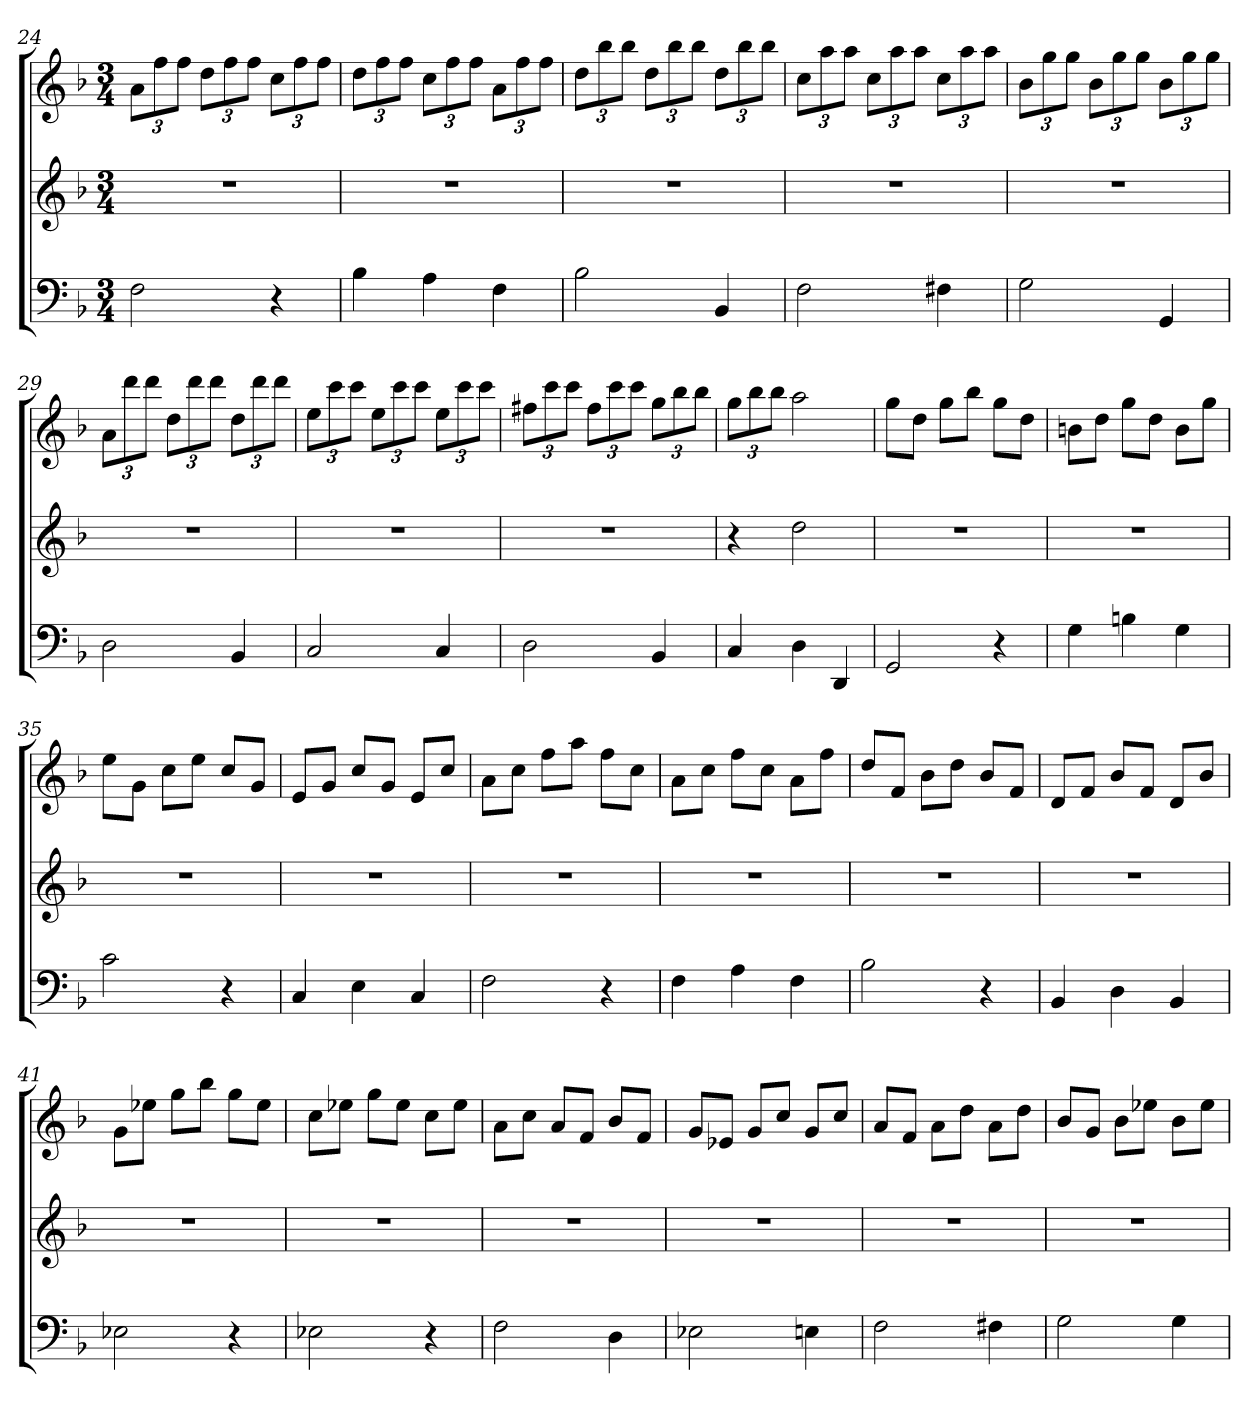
**kern	**kern	**kern
*part3	*part2	*part1
*staff3	*staff2	*staff1
*k[b-]	*k[b-]	*k[b-]
*F:	*F:	*F:
*M3/4	*M3/4	*M3/4
=24	=24	=24
2F	2.r	12aL
.	.	12ff
.	.	12ffJ
.	.	12ddL
.	.	12ff
.	.	12ffJ
4r	.	12ccL
.	.	12ff
.	.	12ffJ
=25	=25	=25
4B-	2.r	12ddL
.	.	12ff
.	.	12ffJ
4A	.	12ccL
.	.	12ff
.	.	12ffJ
4F	.	12aL
.	.	12ff
.	.	12ffJ
=26	=26	=26
2B-	2.r	12ddL
.	.	12bb-
.	.	12bb-J
.	.	12ddL
.	.	12bb-
.	.	12bb-J
4BB-	.	12ddL
.	.	12bb-
.	.	12bb-J
=27	=27	=27
2F	2.r	12ccL
.	.	12aa
.	.	12aaJ
.	.	12ccL
.	.	12aa
.	.	12aaJ
4F#X	.	12ccL
.	.	12aa
.	.	12aaJ
=28	=28	=28
2G	2.r	12b-L
.	.	12gg
.	.	12ggJ
.	.	12b-L
.	.	12gg
.	.	12ggJ
4GG	.	12b-L
.	.	12gg
.	.	12ggJ
=29	=29	=29
2D	2.r	12aL
.	.	12ddd
.	.	12dddJ
.	.	12ddL
.	.	12ddd
.	.	12dddJ
4BB-	.	12ddL
.	.	12ddd
.	.	12dddJ
=30	=30	=30
2C	2.r	12eeL
.	.	12ccc
.	.	12cccJ
.	.	12eeL
.	.	12ccc
.	.	12cccJ
4C	.	12eeL
.	.	12ccc
.	.	12cccJ
=31	=31	=31
2D	2.r	12ff#XL
.	.	12ccc
.	.	12cccJ
.	.	12ff#L
.	.	12ccc
.	.	12cccJ
4BB-	.	12ggL
.	.	12bb-
.	.	12bb-J
=32	=32	=32
4C	4r	12ggL
.	.	12bb-
.	.	12bb-J
4D	2dd	2aa
4DD	.	.
=33	=33	=33
2GG	2.r	8ggL
.	.	8ddJ
.	.	8ggL
.	.	8bb-J
4r	.	8ggL
.	.	8ddJ
=34	=34	=34
4G	2.r	8bnL
.	.	8ddJ
4Bn	.	8ggL
.	.	8ddJ
4G	.	8bL
.	.	8ggJ
=35	=35	=35
2c	2.r	8eeL
.	.	8gJ
.	.	8ccL
.	.	8eeJ
4r	.	8ccL
.	.	8gJ
=36	=36	=36
4C	2.r	8eL
.	.	8gJ
4E	.	8ccL
.	.	8gJ
4C	.	8eL
.	.	8ccJ
=37	=37	=37
2F	2.r	8aL
.	.	8ccJ
.	.	8ffL
.	.	8aaJ
4r	.	8ffL
.	.	8ccJ
=38	=38	=38
4F	2.r	8aL
.	.	8ccJ
4A	.	8ffL
.	.	8ccJ
4F	.	8aL
.	.	8ffJ
=39	=39	=39
2B-	2.r	8ddL
.	.	8fJ
.	.	8b-L
.	.	8ddJ
4r	.	8b-L
.	.	8fJ
=40	=40	=40
4BB-	2.r	8dL
.	.	8fJ
4D	.	8b-L
.	.	8fJ
4BB-	.	8dL
.	.	8b-J
=41	=41	=41
2E-X	2.r	8gL
.	.	8ee-XJ
.	.	8ggL
.	.	8bb-J
4r	.	8ggL
.	.	8ee-J
=42	=42	=42
2E-X	2.r	8ccL
.	.	8ee-XJ
.	.	8ggL
.	.	8ee-J
4r	.	8ccL
.	.	8ee-J
=43	=43	=43
2F	2.r	8aL
.	.	8ccJ
.	.	8aL
.	.	8fJ
4D	.	8b-L
.	.	8fJ
=44	=44	=44
2E-X	2.r	8gL
.	.	8e-XJ
.	.	8gL
.	.	8ccJ
4En	.	8gL
.	.	8ccJ
=45	=45	=45
2F	2.r	8aL
.	.	8fJ
.	.	8aL
.	.	8ddJ
4F#X	.	8aL
.	.	8ddJ
=46	=46	=46
2G	2.r	8b-L
.	.	8gJ
.	.	8b-L
.	.	8ee-XJ
4G	.	8b-L
.	.	8ee-J
=	=	=
*-	*-	*-
